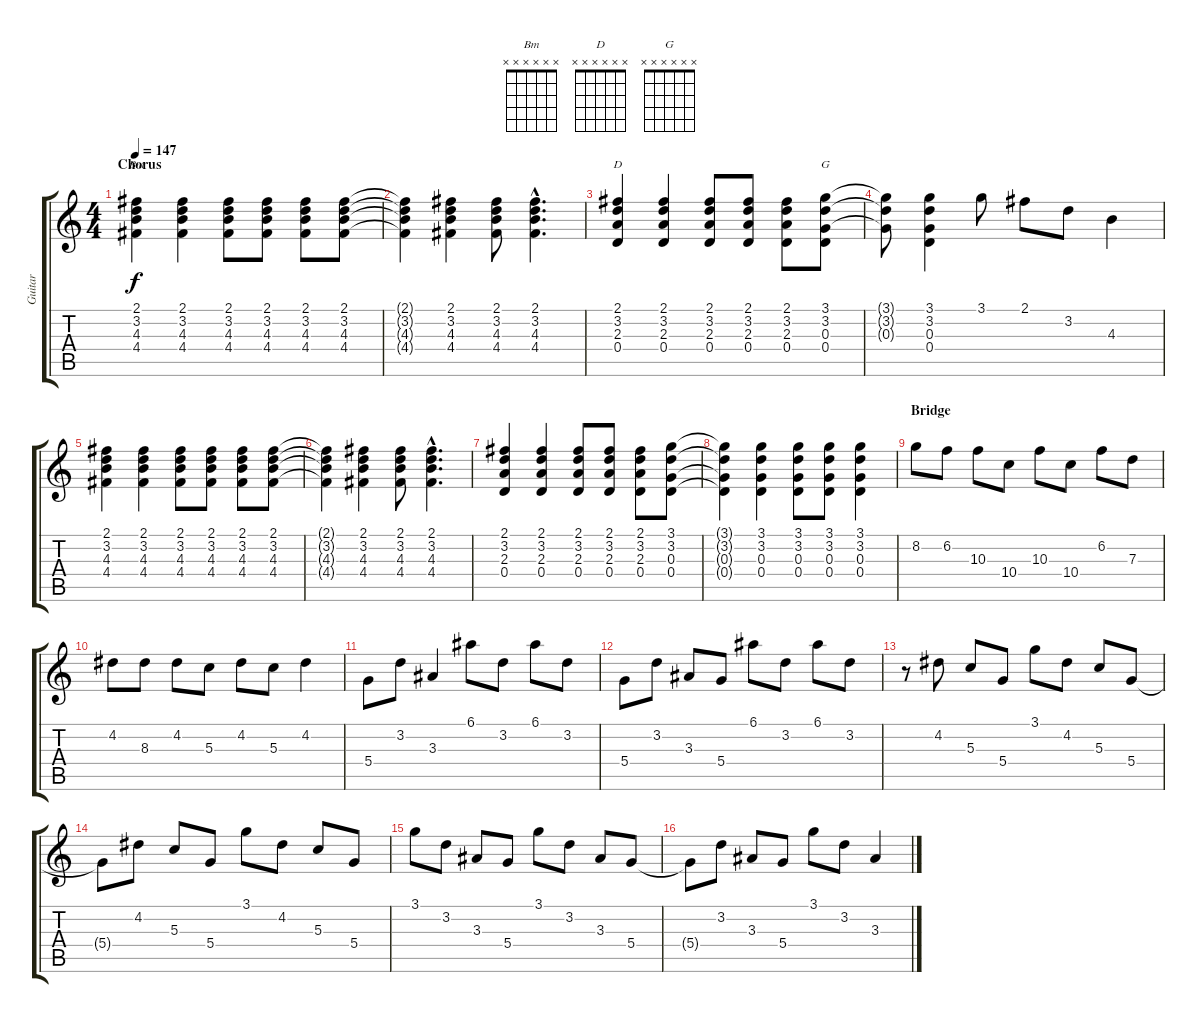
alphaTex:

\track ("Guitar" "Guitar") {instrument electricguitarclean}
\staff {score tabs}
\tuning (E4 B3 G3 D3 A2 E2) {hide}
\chord ("Bm" x x x x x x) {firstfret 0}
\chord ("D" x x x x x x) {firstfret 0}
\chord ("G" x x x x x x) {firstfret 0}
\ts (4 4)
\section ("" "Chorus")
\tempo 147
\clef g2
\ks c
(2.1 3.2 4.3 4.4).4{ch "Bm" dy f} (2.1 3.2 4.3 4.4).4 (2.1 3.2 4.3 4.4).8 (2.1 3.2 4.3 4.4).8 (2.1 3.2 4.3 4.4).8 (2.1 3.2 4.3 4.4).8 |
(2.1{t} 3.2{t} 4.3{t} 4.4{t}).4 (2.1 3.2 4.3 4.4).4 (2.1 3.2 4.3 4.4).8 (2.1{hac} 3.2{hac} 4.3{hac} 4.4).4{d} |
(2.1 3.2 2.3 0.4).4{ch "D"} (2.1 3.2 2.3 0.4).4 (2.1 3.2 2.3 0.4).8 (2.1 3.2 2.3 0.4).8 (2.1 3.2 2.3 0.4).8 (3.1 3.2 0.3 0.4).8{ch "G"} |
(3.1{t} 3.2{t} 0.3{t}).8 (3.1 3.2 0.3 0.4).4 3.1.8 2.1.8 3.2.8 4.3.4 |
(2.1 3.2 4.3 4.4).4 (2.1 3.2 4.3 4.4).4 (2.1 3.2 4.3 4.4).8 (2.1 3.2 4.3 4.4).8 (2.1 3.2 4.3 4.4).8 (2.1 3.2 4.3 4.4).8 |
(2.1{t} 3.2{t} 4.3{t} 4.4{t}).4 (2.1 3.2 4.3 4.4).4 (2.1 3.2 4.3 4.4).8 (2.1{hac} 3.2{hac} 4.3{hac} 4.4{hac}).4{d} |
(2.1 3.2 2.3 0.4).4 (2.1 3.2 2.3 0.4).4 (2.1 3.2 2.3 0.4).8 (2.1 3.2 2.3 0.4).8 (2.1 3.2 2.3 0.4).8 (3.1 3.2 0.3 0.4).8 |
(3.1{t} 3.2{t} 0.3{t} 0.4{t}).4 (3.1 3.2 0.3 0.4).4 (3.1 3.2 0.3 0.4).8 (3.1 3.2 0.3 0.4).8 (3.1 3.2 0.3 0.4).4 |
\section ("" "Bridge")
8.2.8 6.2.8 10.3.8 10.4.8 10.3.8 10.4.8 6.2.8 7.3.8 |
4.2.8 8.3.8 4.2.8 5.3.8 4.2.8 5.3.8 4.2.4 |
5.4.8 3.2.8 3.3.4 6.1.8 3.2.8 6.1.8 3.2.8 |
5.4.8 3.2.8 3.3.8 5.4.8 6.1.8 3.2.8 6.1.8 3.2.8 |
r.8 4.2.8 5.3.8 5.4.8 3.1.8 4.2.8 5.3.8 5.4.8 |
5.4{t}.8 4.2.8 5.3.8 5.4.8 3.1.8 4.2.8 5.3.8 5.4.8 |
3.1.8 3.2.8 3.3.8 5.4.8 3.1.8 3.2.8 3.3.8 5.4.8 |
5.4{t}.8 3.2.8 3.3.8 5.4.8 3.1.8 3.2.8 3.3.4
